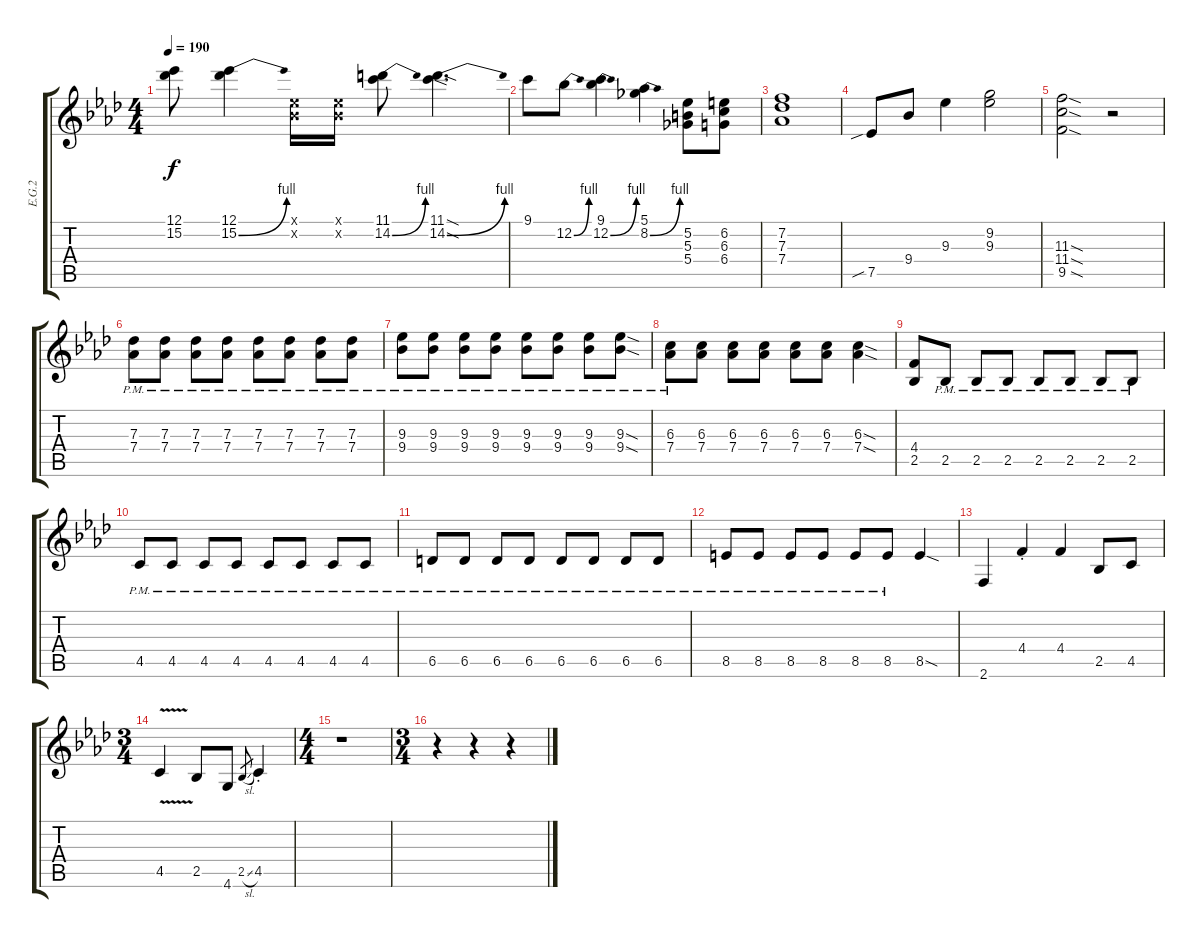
\track ("E.G.2" "E.G.2") {instrument distortionguitar}
\staff {score tabs}
\tuning (Eb4 Bb3 Gb3 Db3 Ab2 Eb2) {hide}
\ts (4 4)
\tempo 190
\clef g2
\ks ab
(12.1{t} 15.2{t}).8{dy f} (12.1 15.2{be (bend 0 0 60 4)}).4 (0.1{x} 0.2{x}).16 (0.1{x} 0.2{x}).16 (11.1 14.2{be (bend 0 0 60 4)}).8 (11.1{sod} 14.2{be (bend 0 0 60 4) sod}).4{d} |
9.1.8 12.2{be (bend 0 0 60 4)}.8 (9.1 12.2{be (bend 0 0 60 4)}).4 (5.1 8.2{be (bend 0 0 60 4)}).4 (5.2 5.3 5.4).8 (6.2 6.3 6.4).8 |
(7.2 7.3 7.4).1 |
7.5{sib}.8 9.4.8 9.3.4 (9.2 9.3).2 |
(11.3{sod} 11.4{sod} 9.5{sod}).2 r.2 |
(7.3{pm} 7.4{pm}).8 (7.3{pm} 7.4{pm}).8 (7.3{pm} 7.4{pm}).8 (7.3{pm} 7.4{pm}).8 (7.3{pm} 7.4{pm}).8 (7.3{pm} 7.4{pm}).8 (7.3{pm} 7.4{pm}).8 (7.3{pm} 7.4{pm}).8 |
(9.3{pm} 9.4{pm}).8 (9.3{pm} 9.4{pm}).8 (9.3{pm} 9.4{pm}).8 (9.3{pm} 9.4{pm}).8 (9.3{pm} 9.4{pm}).8 (9.3{pm} 9.4{pm}).8 (9.3{pm} 9.4{pm}).8 (9.3{sod pm} 9.4{sod pm}).8 |
(6.3{pm} 7.4{pm}).8 (6.3 7.4).8 (6.3 7.4).8 (6.3 7.4).8 (6.3 7.4).8 (6.3 7.4).8 (6.3{sod} 7.4{sod}).4 |
(4.4 2.5).8 2.5{pm}.8 2.5{pm}.8 2.5{pm}.8 2.5{pm}.8 2.5{pm}.8 2.5{pm}.8 2.5{pm}.8 |
4.5{pm}.8 4.5{pm}.8 4.5{pm}.8 4.5{pm}.8 4.5{pm}.8 4.5{pm}.8 4.5{pm}.8 4.5{pm}.8 |
6.5{pm}.8 6.5{pm}.8 6.5{pm}.8 6.5{pm}.8 6.5{pm}.8 6.5{pm}.8 6.5{pm}.8 6.5{pm}.8 |
8.5{pm}.8 8.5{pm}.8 8.5{pm}.8 8.5{pm}.8 8.5{pm}.8 8.5{pm}.8 8.5{sod}.4 |
2.6.4 4.4{st}.4 4.4.4 2.5.8 4.5.8 |
\ts (3 4)
4.5{v}.4 2.5.8 4.6.8 2.5{sl}.8{gr} 4.5{st}.4 |
\ts (4 4)
r.1 |
\ts (3 4)
r.4 r.4 r.4
